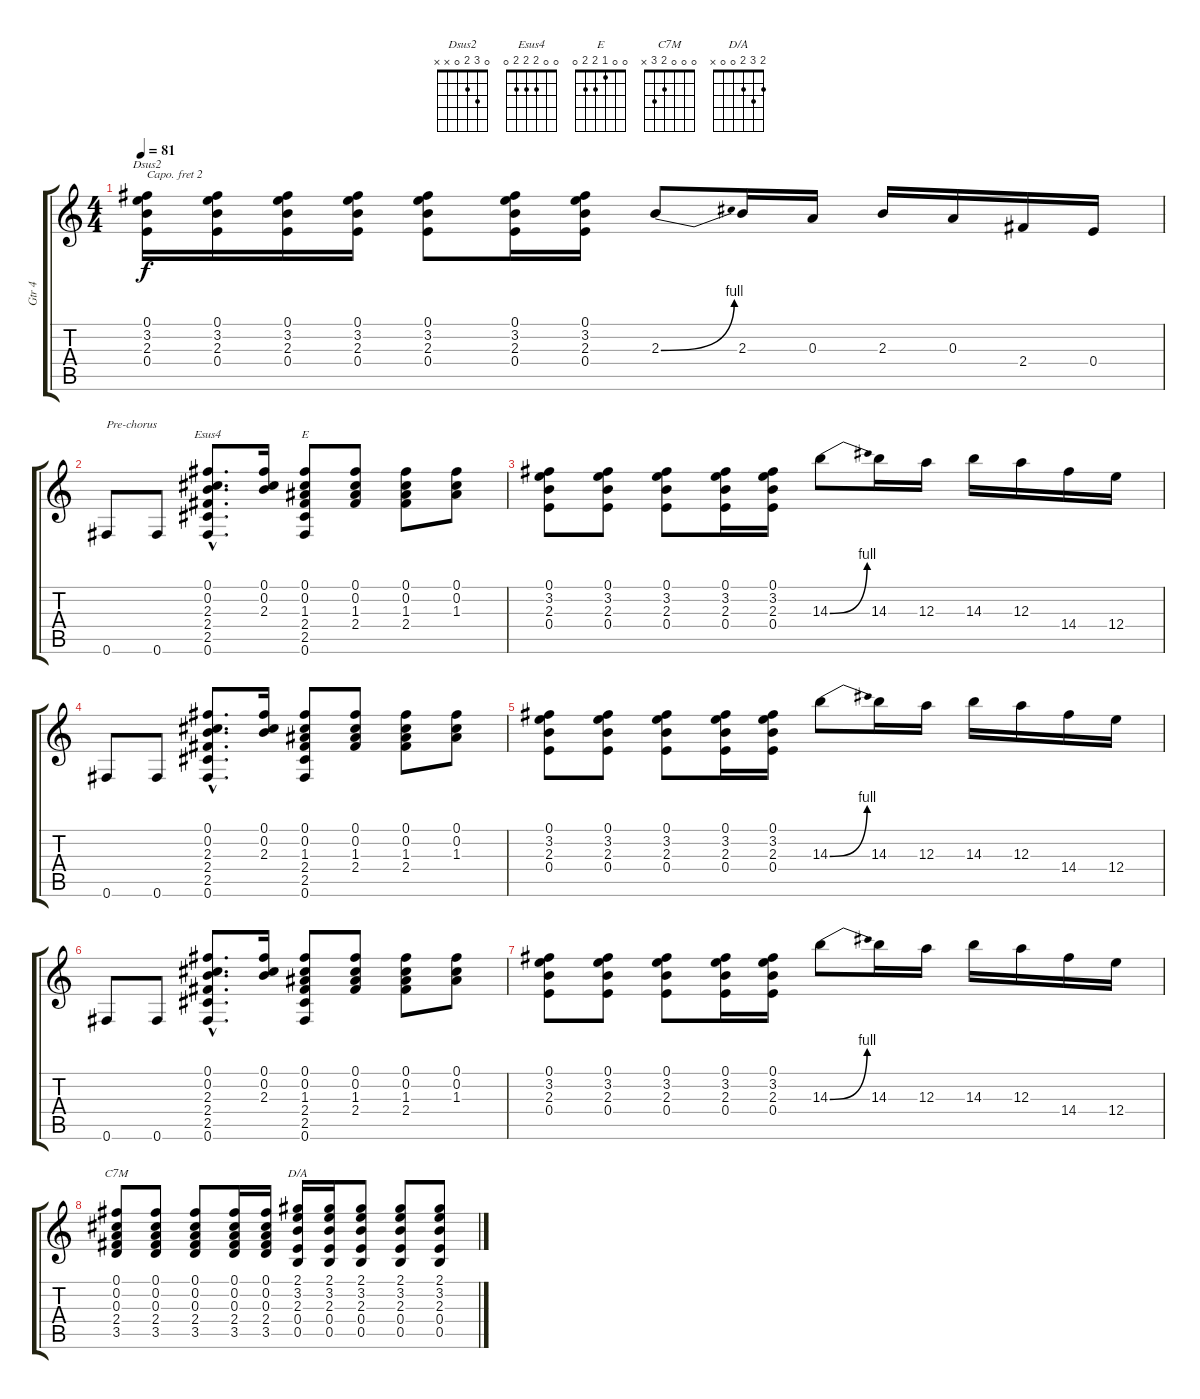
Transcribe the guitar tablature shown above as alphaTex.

\track ("Gtr 4" "Gtr 4") {instrument distortionguitar}
\staff {score tabs}
\capo 2
\tuning (E4 B3 G3 D3 A2 E2) {hide}
\chord ("Dsus2" 0 3 2 0 x x)
\chord ("Esus4" 0 0 2 2 2 0)
\chord ("E" 0 0 1 2 2 0)
\chord ("C7M" 0 0 0 2 3 x)
\chord ("D/A" 2 3 2 0 0 x)
\ts (4 4)
\tempo 81
\clef g2
\ks c
(0.1 3.2 2.3 0.4).16{ch "Dsus2" dy f} (0.1 3.2 2.3 0.4).16 (0.1 3.2 2.3 0.4).16 (0.1 3.2 2.3 0.4).16 (0.1 3.2 2.3 0.4).8 (0.1 3.2 2.3 0.4).16 (0.1 3.2 2.3 0.4).16 2.3{be (bend 0 0 60 4)}.8 2.3.16 0.3.16 2.3.16 0.3.16 2.4.16 0.4.16 |
0.6.8{txt "Pre-chorus"} 0.6.8 (0.1{hac} 0.2{hac} 2.3{hac} 2.4{hac} 2.5{hac} 0.6{hac}).8{d ch "Esus4"} (0.1 0.2 2.3).16 (0.1 0.2 1.3 2.4 2.5 0.6).8{ch "E"} (0.1 0.2 1.3 2.4).8 (0.1 0.2 1.3 2.4).8 (0.1 0.2 1.3).8 |
(0.1 3.2 2.3 0.4).8 (0.1 3.2 2.3 0.4).8 (0.1 3.2 2.3 0.4).8 (0.1 3.2 2.3 0.4).16 (0.1 3.2 2.3 0.4).16 14.3{be (bend 0 0 60 4)}.8 14.3.16 12.3.16 14.3.16 12.3.16 14.4.16 12.4.16 |
0.6.8 0.6.8 (0.1{hac} 0.2{hac} 2.3{hac} 2.4{hac} 2.5{hac} 0.6{hac}).8{d} (0.1 0.2 2.3).16 (0.1 0.2 1.3 2.4 2.5 0.6).8 (0.1 0.2 1.3 2.4).8 (0.1 0.2 1.3 2.4).8 (0.1 0.2 1.3).8 |
(0.1 3.2 2.3 0.4).8 (0.1 3.2 2.3 0.4).8 (0.1 3.2 2.3 0.4).8 (0.1 3.2 2.3 0.4).16 (0.1 3.2 2.3 0.4).16 14.3{be (bend 0 0 60 4)}.8 14.3.16 12.3.16 14.3.16 12.3.16 14.4.16 12.4.16 |
0.6.8 0.6.8 (0.1{hac} 0.2{hac} 2.3{hac} 2.4{hac} 2.5{hac} 0.6{hac}).8{d} (0.1 0.2 2.3).16 (0.1 0.2 1.3 2.4 2.5 0.6).8 (0.1 0.2 1.3 2.4).8 (0.1 0.2 1.3 2.4).8 (0.1 0.2 1.3).8 |
(0.1 3.2 2.3 0.4).8 (0.1 3.2 2.3 0.4).8 (0.1 3.2 2.3 0.4).8 (0.1 3.2 2.3 0.4).16 (0.1 3.2 2.3 0.4).16 14.3{be (bend 0 0 60 4)}.8 14.3.16 12.3.16 14.3.16 12.3.16 14.4.16 12.4.16 |
(0.1 0.2 0.3 2.4 3.5).8{ch "C7M"} (0.1 0.2 0.3 2.4 3.5).8 (0.1 0.2 0.3 2.4 3.5).8 (0.1 0.2 0.3 2.4 3.5).16 (0.1 0.2 0.3 2.4 3.5).16 (2.1 3.2 2.3 0.4 0.5).16{ch "D/A"} (2.1 3.2 2.3 0.4 0.5).16 (2.1 3.2 2.3 0.4 0.5).8 (2.1 3.2 2.3 0.4 0.5).8 (2.1 3.2 2.3 0.4 0.5).8
